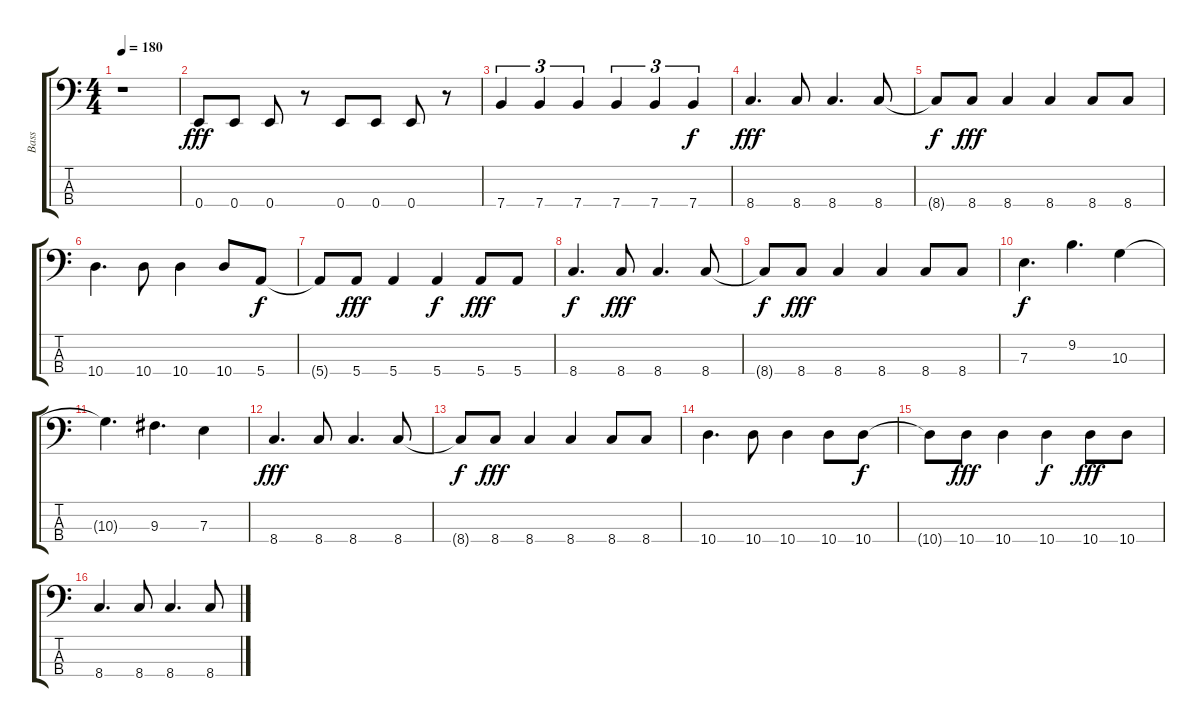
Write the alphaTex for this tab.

\track ("Bass" "Bass") {instrument electricbassfinger}
\staff {score tabs}
\tuning (G2 D2 A1 E1) {hide}
\ts (4 4)
\tempo 180
\clef f4
\ks c
r.1{dy fff} |
0.4.8 0.4.8 0.4.8 r.8 0.4.8 0.4.8 0.4.8 r.8 |
7.4.4{tu (3 2)} 7.4.4{tu (3 2)} 7.4.4{tu (3 2)} 7.4.4{tu (3 2)} 7.4.4{tu (3 2)} 7.4.4{tu (3 2) dy f} |
8.4.4{d dy fff} 8.4.8 8.4.4{d} 8.4.8 |
8.4{t}.8{dy f} 8.4.8{dy fff} 8.4.4 8.4.4 8.4.8 8.4.8 |
10.4.4{d} 10.4.8 10.4.4 10.4.8 5.4.8{dy f} |
5.4{t}.8 5.4.8{dy fff} 5.4.4 5.4.4{dy f} 5.4.8{dy fff} 5.4.8 |
8.4.4{d dy f} 8.4.8{dy fff} 8.4.4{d} 8.4.8 |
8.4{t}.8{dy f} 8.4.8{dy fff} 8.4.4 8.4.4 8.4.8 8.4.8 |
7.3.4{d dy f} 9.2.4{d} 10.3.4 |
10.3{t}.4{d} 9.3.4{d} 7.3.4 |
8.4.4{d dy fff} 8.4.8 8.4.4{d} 8.4.8 |
8.4{t}.8{dy f} 8.4.8{dy fff} 8.4.4 8.4.4 8.4.8 8.4.8 |
10.4.4{d} 10.4.8 10.4.4 10.4.8 10.4.8{dy f} |
10.4{t}.8 10.4.8{dy fff} 10.4.4 10.4.4{dy f} 10.4.8{dy fff} 10.4.8 |
8.4.4{d} 8.4.8 8.4.4{d} 8.4.8
